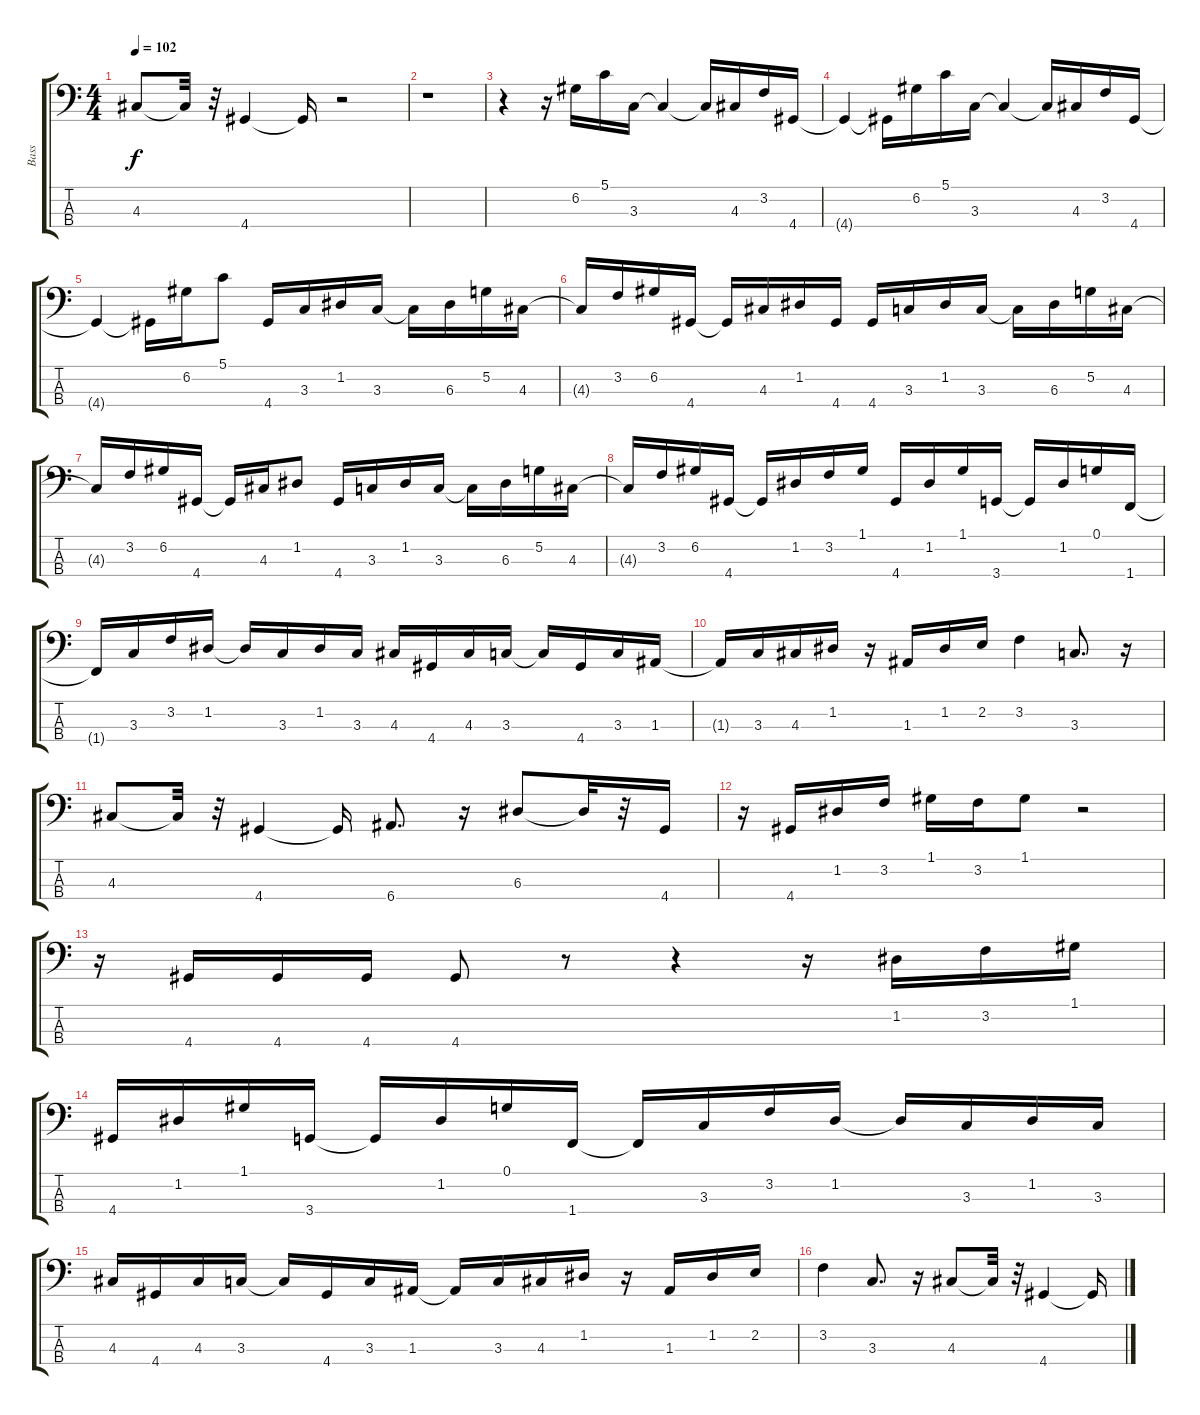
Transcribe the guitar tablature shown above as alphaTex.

\track ("Bass" "Bass") {instrument electricbassfinger}
\staff {score tabs}
\tuning (G2 D2 A1 E1) {hide}
\ts (4 4)
\tempo 102
\clef f4
\ks c
4.3.8{dy f} 4.3{t}.32 r.32 4.4.4 4.4{t}.16 r.2 |
r.1 |
r.4 r.16 6.2.16 5.1.16 3.3.16 3.3{t}.4 3.3{t}.16 4.3.16 3.2.16 4.4.16 |
4.4{t}.4 4.4{t}.16 6.2.16 5.1.16 3.3.16 3.3{t}.4 3.3{t}.16 4.3.16 3.2.16 4.4.16 |
4.4{t}.4 4.4{t}.16 6.2.16 5.1.8 4.4.16 3.3.16 1.2.16 3.3.16 3.3{t}.16 6.3.16 5.2.16 4.3.16 |
4.3{t}.16 3.2.16 6.2.16 4.4.16 4.4{t}.16 4.3.16 1.2.16 4.4.16 4.4.16 3.3.16 1.2.16 3.3.16 3.3{t}.16 6.3.16 5.2.16 4.3.16 |
4.3{t}.16 3.2.16 6.2.16 4.4.16 4.4{t}.16 4.3.16 1.2.8 4.4.16 3.3.16 1.2.16 3.3.16 3.3{t}.16 6.3.16 5.2.16 4.3.16 |
4.3{t}.16 3.2.16 6.2.16 4.4.16 4.4{t}.16 1.2.16 3.2.16 1.1.16 4.4.16 1.2.16 1.1.16 3.4.16 3.4{t}.16 1.2.16 0.1.16 1.4.16 |
1.4{t}.16 3.3.16 3.2.16 1.2.16 1.2{t}.16 3.3.16 1.2.16 3.3.16 4.3.16 4.4.16 4.3.16 3.3.16 3.3{t}.16 4.4.16 3.3.16 1.3.16 |
1.3{t}.16 3.3.16 4.3.16 1.2.16 r.16 1.3.16 1.2.16 2.2.16 3.2.4 3.3.8{d} r.16 |
4.3.8 4.3{t}.32 r.32 4.4.4 4.4{t}.16 6.4.8{d} r.16 6.3.8 6.3{t}.32 r.32 4.4.16 |
r.16 4.4.16 1.2.16 3.2.16 1.1.16 3.2.16 1.1.8 r.2 |
r.16 4.4.16 4.4.16 4.4.16 4.4.8 r.8 r.4 r.16 1.2.16 3.2.16 1.1.16 |
4.4.16 1.2.16 1.1.16 3.4.16 3.4{t}.16 1.2.16 0.1.16 1.4.16 1.4{t}.16 3.3.16 3.2.16 1.2.16 1.2{t}.16 3.3.16 1.2.16 3.3.16 |
4.3.16 4.4.16 4.3.16 3.3.16 3.3{t}.16 4.4.16 3.3.16 1.3.16 1.3{t}.16 3.3.16 4.3.16 1.2.16 r.16 1.3.16 1.2.16 2.2.16 |
3.2.4 3.3.8{d} r.16 4.3.8 4.3{t}.32 r.32 4.4.4 4.4{t}.16
